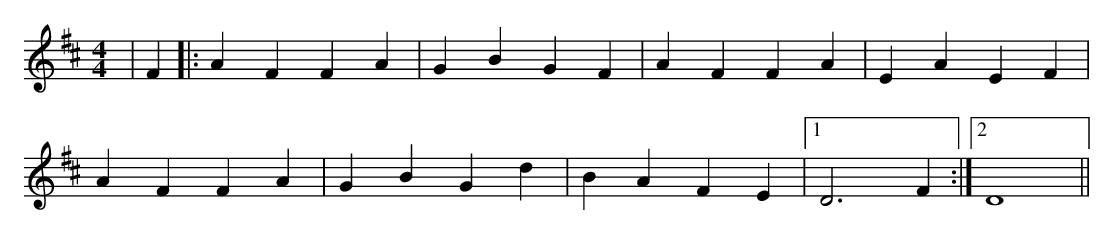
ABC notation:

X:1
M:4/4
K:D
|F2|:A2F2F2A2|G2B2G2F2|A2F2F2A2|E2A2E2F2|
A2F2F2A2|G2B2G2d2|B2A2F2E2|1 D6F2:|2 D8||
